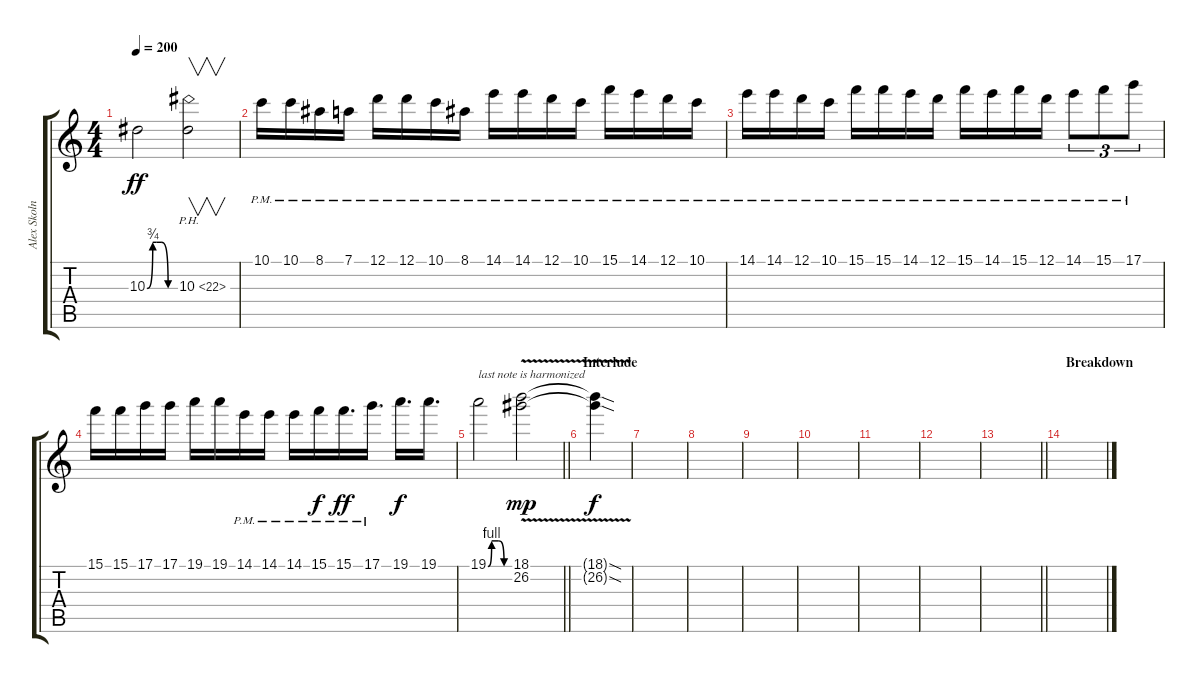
\track ("Alex Skolnick Solo" "Alex Skoln") {instrument distortionguitar}
\staff {score tabs}
\tuning (D4 A3 F3 C3 G2 D2) {hide}
\ts (4 4)
\tempo 200
\clef g2
\ks c
10.3{be (custom 0 0 12 3 20 3 30 3 45 0 60 0)}.2{dy ff} 10.3{ph 12}.2{v} |
10.1{pm}.16 10.1{pm}.16 8.1{pm}.16 7.1{pm}.16 12.1{pm}.16 12.1{pm}.16 10.1{pm}.16 8.1{pm}.16 14.1{pm}.16 14.1{pm}.16 12.1{pm}.16 10.1{pm}.16 15.1{pm}.16 14.1{pm}.16 12.1{pm}.16 10.1{pm}.16 |
14.1{pm}.16 14.1{pm}.16 12.1{pm}.16 10.1{pm}.16 15.1{pm}.16 15.1{pm}.16 14.1{pm}.16 12.1{pm}.16 15.1{pm}.16 14.1{pm}.16 15.1{pm}.16 12.1{pm}.16 14.1{pm}.8{tu (3 2)} 15.1{pm}.8{tu (3 2)} 17.1{pm}.8{tu (3 2)} |
15.1.16 15.1.16 17.1.16 17.1.16 19.1.16 19.1.16 14.1{pm}.16 14.1{pm}.16 14.1{pm}.16 15.1{pm}.16{dy f} 15.1{pm}.16{d dy ff} 17.1{pm}.16{d} 19.1.16{d dy f} 19.1.16{d} |
\barLineRight lightlight
19.1{be (custom 0 0 10 4 30 4 45 0 60 0)}.2{txt "last note is harmonized"} (18.1{v} 26.2).2{dy mp} |
\section ("" "Interlude")
(18.1{sod t} 26.2{sod t}).4{dy f} |
|
|
|
|
|
|
\barLineRight lightlight
|
\section ("" "Breakdown")
